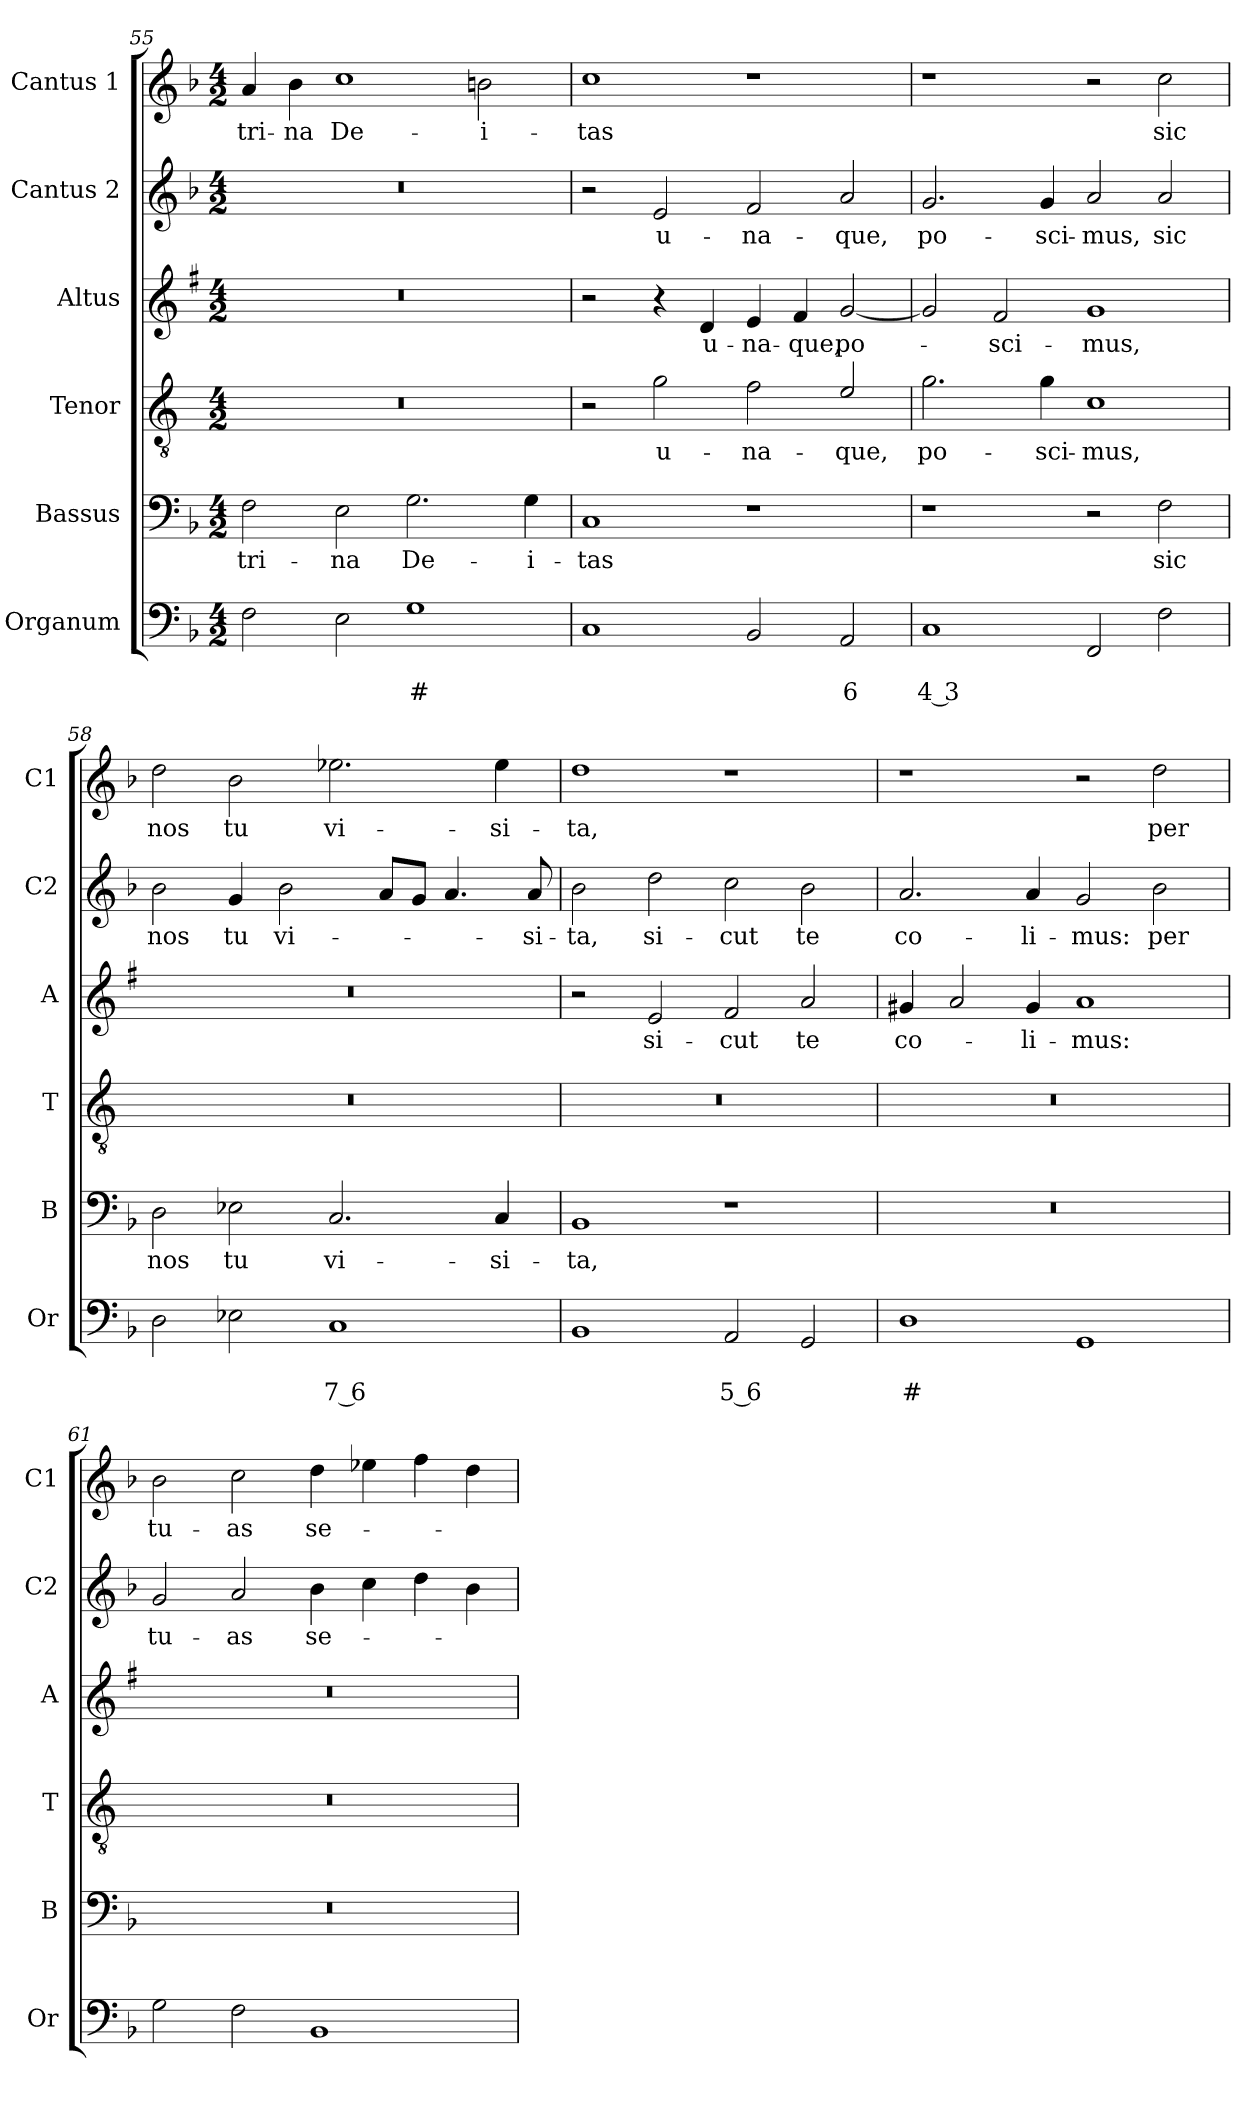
**kern	**text	**text	**kern	**text	**kern	**text	**kern	**text	**kern	**text	**kern	**text
*part6	*part6	*part6	*part5	*part5	*part4	*part4	*part3	*part3	*part2	*part2	*part1	*part1
*staff6	*staff6	*staff6	*staff5	*staff5	*staff4	*staff4	*staff3	*staff3	*staff2	*staff2	*staff1	*staff1
*I"Organum	*	*	*I"Bassus	*	*I"Tenor	*	*I"Altus	*	*I"Cantus 2	*	*I"Cantus 1	*
*I'Or	*	*	*I'B	*	*I'T	*	*I'A	*	*I'C2	*	*I'C1	*
!!LO:LB:g=z
*clefF4	*	*	*clefF4	*	*clefGv2	*	*clefG2	*	*clefG2	*	*clefG2	*
*	*	*	*	*	*ITrd4c7	*	*ITrd1c2	*	*	*	*	*
*k[b-]	*	*	*k[b-]	*	*k[b-]	*	*k[b-]	*	*k[b-]	*	*k[b-]	*
*F:	*	*	*F:	*	*F:	*	*F:	*	*F:	*	*F:	*
*M4/2	*	*	*M4/2	*	*M4/2	*	*M4/2	*	*M4/2	*	*M4/2	*
=55	=55	=55	=55	=55	=55	=55	=55	=55	=55	=55	=55	=55
!	!	!	!	!LO:LY:b	!	!	!	!	!	!	!	!LO:LY:b
2F\	.	.	2F\	tri-	0r	.	0r	.	0r	.	4a/	tri-
!	!	!	!	!	!	!	!	!	!	!	!	!LO:LY:b
.	.	.	.	.	.	.	.	.	.	.	4b-\	-na
!	!	!	!	!LO:LY:b	!	!	!	!	!	!	!	!LO:LY:b
2E\	.	.	2E\	-na	.	.	.	.	.	.	1cc	De-
!	!	!LO:LY:b	!	!LO:LY:b	!	!	!	!	!	!	!	!
1G	.	#	2.G\	De-	.	.	.	.	.	.	.	.
!	!	!	!	!	!	!	!	!	!	!	!	!LO:LY:b
.	.	.	.	.	.	.	.	.	.	.	2bn\	-i-
!	!	!	!	!LO:LY:b	!	!	!	!	!	!	!	!
.	.	.	4G\	-i-	.	.	.	.	.	.	.	.
=56	=56	=56	=56	=56	=56	=56	=56	=56	=56	=56	=56	=56
!	!	!	!	!LO:LY:b	!	!	!	!	!	!	!	!LO:LY:b
1C	.	.	1C	-tas	2r	.	2r	.	2r	.	1cc	-tas
!	!	!	!	!	!	!LO:LY:b	!	!	!	!LO:LY:b	!	!
.	.	.	.	.	2c\	u-	4r	.	2e/	u-	.	.
!	!	!	!	!	!	!	!	!LO:LY:b	!	!	!	!
.	.	.	.	.	.	.	4c/	u-	.	.	.	.
!	!	!	!	!	!	!LO:LY:b	!	!LO:LY:b	!	!LO:LY:b	!	!
2BB-/	.	.	1r	.	2B-\	-na-	4d/	-na-	2f/	-na-	1r	.
!	!	!	!	!	!	!	!	!LO:LY:b	!	!	!	!
.	.	.	.	.	.	.	4e/	-que,	.	.	.	.
!	!	!LO:LY:b	!	!	!	!LO:LY:b	!	!LO:LY:b	!	!LO:LY:b	!	!
2AA/	.	6	.	.	2A/	-que,	[2f/	po-	2a/	-que,	.	.
=57	=57	=57	=57	=57	=57	=57	=57	=57	=57	=57	=57	=57
!	!	!LO:LY:b	!	!	!	!LO:LY:b	!	!	!	!LO:LY:b	!	!
1C	.	4 3	1r	.	2.c\	po-	2f/]	.	2.g/	po-	1r	.
!	!	!	!	!	!	!	!	!LO:LY:b	!	!	!	!
.	.	.	.	.	.	.	2e/	-sci-	.	.	.	.
!	!	!	!	!	!	!LO:LY:b	!	!	!	!LO:LY:b	!	!
.	.	.	.	.	4c\	-sci-	.	.	4g/	-sci-	.	.
!	!	!	!	!	!	!LO:LY:b	!	!LO:LY:b	!	!LO:LY:b	!	!
2FF/	.	.	2r	.	1F	-mus,	1f	-mus,	2a/	-mus,	2r	.
!	!	!	!	!LO:LY:b	!	!	!	!	!	!LO:LY:b	!	!LO:LY:b
2F\	.	.	2F\	sic	.	.	.	.	2a/	sic	2cc\	sic
=58	=58	=58	=58	=58	=58	=58	=58	=58	=58	=58	=58	=58
!	!	!	!	!LO:LY:b	!	!	!	!	!	!LO:LY:b	!	!LO:LY:b
2D\	.	.	2D\	nos	0r	.	0r	.	2b-\	nos	2dd\	nos
!	!	!	!	!LO:LY:b	!	!	!	!	!	!LO:LY:b	!	!LO:LY:b
2E-X\	.	.	2E-X\	tu	.	.	.	.	4g/	tu	2b-\	tu
!	!	!	!	!	!	!	!	!	!	!LO:LY:b	!	!
.	.	.	.	.	.	.	.	.	2b-\	vi-	.	.
!	!	!LO:LY:b	!	!LO:LY:b	!	!	!	!	!	!	!	!LO:LY:b
1C	.	7 6	2.C/	vi-	.	.	.	.	.	.	2.ee-X\	vi-
.	.	.	.	.	.	.	.	.	8a/L	.	.	.
.	.	.	.	.	.	.	.	.	8g/J	.	.	.
.	.	.	.	.	.	.	.	.	4.a/	.	.	.
!	!	!	!	!LO:LY:b	!	!	!	!	!	!	!	!LO:LY:b
.	.	.	4C/	-si-	.	.	.	.	.	.	4ee-\	-si-
!	!	!	!	!	!	!	!	!	!	!LO:LY:b	!	!
.	.	.	.	.	.	.	.	.	8a/	-si-	.	.
!!LO:LB:g=z
=59	=59	=59	=59	=59	=59	=59	=59	=59	=59	=59	=59	=59
!	!	!	!	!LO:LY:b	!	!	!	!	!	!LO:LY:b	!	!LO:LY:b
1BB-	.	.	1BB-	-ta,	0r	.	2r	.	2b-\	-ta,	1dd	-ta,
!	!	!	!	!	!	!	!	!LO:LY:b	!	!LO:LY:b	!	!
.	.	.	.	.	.	.	2d/	si-	2dd\	si-	.	.
!	!	!LO:LY:b	!	!	!	!	!	!LO:LY:b	!	!LO:LY:b	!	!
2AA/	.	5 6	1r	.	.	.	2e/	-cut	2cc\	-cut	1r	.
!	!	!	!	!	!	!	!	!LO:LY:b	!	!LO:LY:b	!	!
2GG/	.	.	.	.	.	.	2g/	te	2b-\	te	.	.
=60	=60	=60	=60	=60	=60	=60	=60	=60	=60	=60	=60	=60
!	!	!LO:LY:b	!	!	!	!	!	!LO:LY:b	!	!LO:LY:b	!	!
1D	.	#	0r	.	0r	.	4f#X/	co-	2.a/	co-	1r	.
.	.	.	.	.	.	.	2g/	.	.	.	.	.
!	!	!	!	!	!	!	!	!LO:LY:b	!	!LO:LY:b	!	!
.	.	.	.	.	.	.	4f#/	-li-	4a/	-li-	.	.
!	!	!	!	!	!	!	!	!LO:LY:b	!	!LO:LY:b	!	!
1GG	.	.	.	.	.	.	1g	-mus:	2g/	-mus:	2r	.
!	!	!	!	!	!	!	!	!	!	!LO:LY:b	!	!LO:LY:b
.	.	.	.	.	.	.	.	.	2b-\	per	2dd\	per
=61	=61	=61	=61	=61	=61	=61	=61	=61	=61	=61	=61	=61
!	!	!	!	!	!	!	!	!	!	!LO:LY:b	!	!LO:LY:b
2G\	.	.	0r	.	0r	.	0r	.	2g/	tu-	2b-\	tu-
!	!	!	!	!	!	!	!	!	!	!LO:LY:b	!	!LO:LY:b
2F\	.	.	.	.	.	.	.	.	2a/	-as	2cc\	-as
!	!	!	!	!	!	!	!	!	!	!LO:LY:b	!	!LO:LY:b
1BB-	.	.	.	.	.	.	.	.	4b-\	se-	4dd\	se-
.	.	.	.	.	.	.	.	.	4cc\	.	4ee-X\	.
.	.	.	.	.	.	.	.	.	4dd\	.	4ff\	.
.	.	.	.	.	.	.	.	.	4b-\	.	4dd\	.
=	=	=	=	=	=	=	=	=	=	=	=	=
*-	*-	*-	*-	*-	*-	*-	*-	*-	*-	*-	*-	*-
